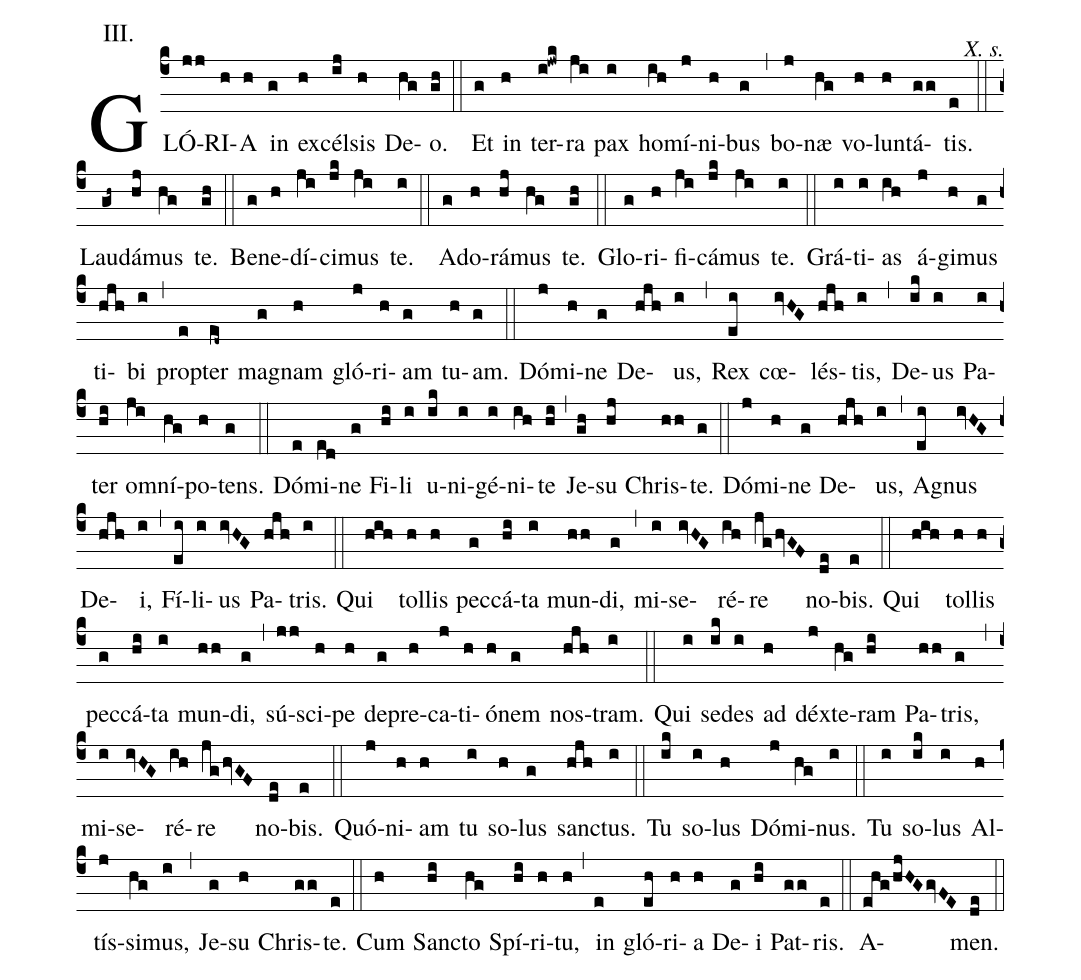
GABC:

annotation:III.;
commentary:X. s.;
office-part:Kyriale;
%%
(c4) GLÓ(jj)RI(h)A(h) in(g) ex(h)cél(ij)sis(h) De(hg)o.(gh) (::) Et(g) in(h) ter(i!jwk)ra(ji) pax(i) ho(ih)mí(j)ni(h)bus(g) (,) bo(j)næ(hg) vo(h)lun(h)tá(gg)tis.(e) (::) Lau(gh~)dá(hj)mus(hg) te.(gh) (::) Be(g)ne(h)dí(ji)ci(jk)mus(ji) te.(i) (::) A(g)do(h)rá(hj)mus(hg) te.(gh) (::) Glo(g)ri(h)fi(ji)cá(jk)mus(ji) te.(i) (::) Grá(i)ti(i)as(ih) á(j)gi(h)mus(g) ti(hjh)bi(i) (,) prop(e)ter(ed~) ma(g)gnam(h) gló(j)ri(h)am(g) tu(h)am.(g) (::) Dó(j)mi(h)ne(g) De(hjh)us,(i) (,) Rex(ei) cœ(ivHG)lés(hjh)tis,(i) (,) De(ik)us(i) Pa(i)ter(hi) om(ji)ní(hg)po(h)tens.(g) (::) Dó(e)mi(ed)ne(g) Fi(hi)li(i) u(ik)ni(i)gé(i)ni(ih)te(hi) (,) Je(gh)su(hj) Chris(hh)te.(g) (::) Dó(j)mi(h)ne(g) De(hjh)us,(i) (,) A(ei)gnus(ivHG) De(hjh)i,(i) (,) Fí(ei)li(i)us(ivHG) Pa(hjh)tris.(i) (::) Qui(hih) tol(h)lis(h) pec(g)cá(hi)ta(i) mun(hh)di,(g) (,) mi(i)se(ivHG)ré(ih)re(jghvGF) no(de)bis.(e) (::) Qui(hih) tol(h)lis(h) pec(g)cá(hi)ta(i) mun(hh)di,(g) (,) sú(jj)sci(h)pe(h) de(g)pre(h)ca(j)ti(h)ó(h)nem(g) nos(hjh)tram.(i) (::) Qui(i) se(ik)des(i) ad(h) déx(j)te(hg)ram(hi) Pa(hh)tris,(g) (,) mi(i)se(ivHG)ré(ih)re(jghvGF) no(de)bis.(e) (::) Quó(j)ni(h)am(h) tu(i) so(h)lus(g) san(hjh)ctus.(i) (::) Tu(ik) so(i)lus(h) Dó(j)mi(hg)nus.(i) (::) Tu(i) so(ik)lus(i) Al(h)tís(j)si(hg)mus,(i) (,) Je(g)su(h) Chris(gg)te.(e) (::) Cum(h) San(hi)cto(hg) Spí(hi)ri(h)tu,(h) (,) in(e) gló(eh)ri(h)a(h) De(g)i(hi) Pat(gg)ris.(e) (::) A(ehg/hjHGgvFE)men.(de) (::)
